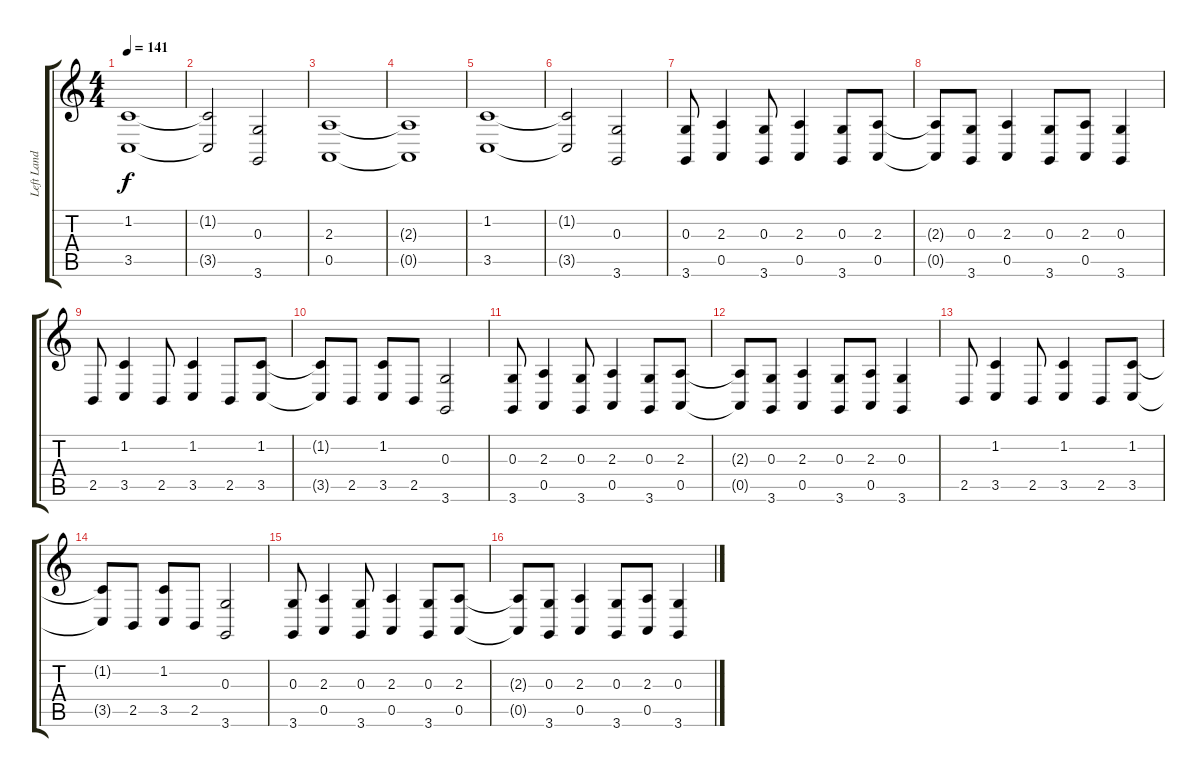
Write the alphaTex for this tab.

\track ("Left Land Keyboard" "Left Land ") {instrument stringensemble2}
\staff {score tabs}
\tuning (E4 B3 G3 D3 A2 E2) {hide}
\ts (4 4)
\tempo 141
\clef g2
\ks c
(1.2 3.5).1{dy f} |
(1.2{t} 3.5{t}).2 (0.3 3.6).2 |
(2.3 0.5).1 |
(2.3{t} 0.5{t}).1 |
(1.2 3.5).1 |
(1.2{t} 3.5{t}).2 (0.3 3.6).2 |
(0.3 3.6).8{volume 13} (2.3 0.5).4 (0.3 3.6).8 (2.3 0.5).4 (0.3 3.6).8 (2.3 0.5).8 |
(2.3{t} 0.5{t}).8 (0.3 3.6).8 (2.3 0.5).4 (0.3 3.6).8 (2.3 0.5).8 (0.3 3.6).4 |
2.5.8 (1.2 3.5).4 2.5.8 (1.2 3.5).4 2.5.8 (1.2 3.5).8 |
(1.2{t} 3.5{t}).8 2.5.8 (1.2 3.5).8 2.5.8 (0.3 3.6).2 |
(0.3 3.6).8 (2.3 0.5).4 (0.3 3.6).8 (2.3 0.5).4 (0.3 3.6).8 (2.3 0.5).8 |
(2.3{t} 0.5{t}).8 (0.3 3.6).8 (2.3 0.5).4 (0.3 3.6).8 (2.3 0.5).8 (0.3 3.6).4 |
2.5.8 (1.2 3.5).4 2.5.8 (1.2 3.5).4 2.5.8 (1.2 3.5).8 |
(1.2{t} 3.5{t}).8 2.5.8 (1.2 3.5).8 2.5.8 (0.3 3.6).2 |
(0.3 3.6).8 (2.3 0.5).4 (0.3 3.6).8 (2.3 0.5).4 (0.3 3.6).8 (2.3 0.5).8 |
(2.3{t} 0.5{t}).8 (0.3 3.6).8 (2.3 0.5).4 (0.3 3.6).8 (2.3 0.5).8 (0.3 3.6).4
